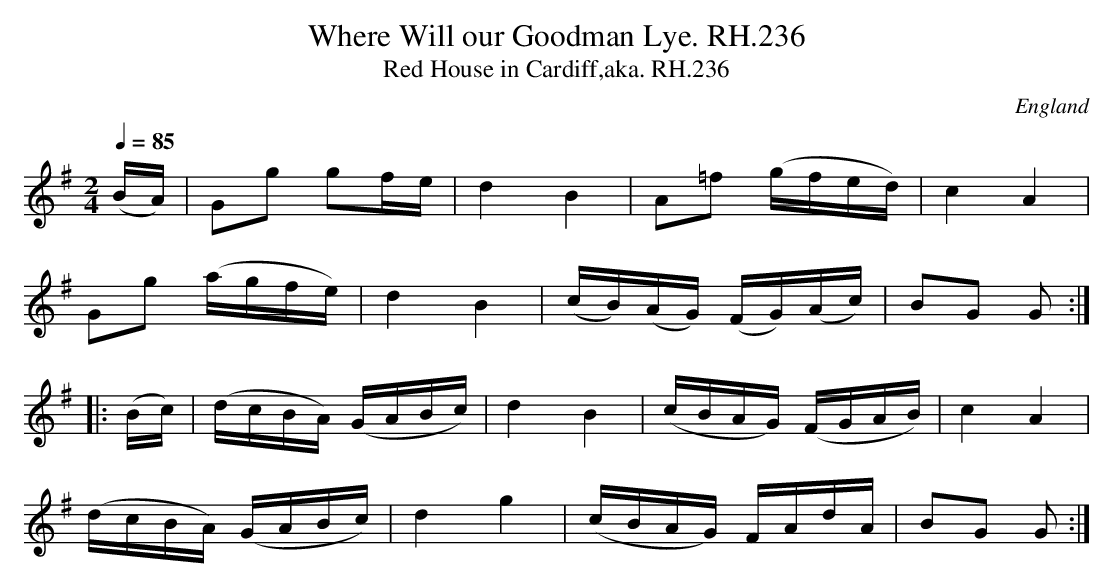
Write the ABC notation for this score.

X:1
T:Where Will our Goodman Lye. RH.236
T:Red House in Cardiff,aka. RH.236
O:England
M:2/4
L:1/16
Q:1/4=85
K:G
(BA)|G2g2 g2fe|d4 B4|A2=f2 (gfed)|c4 A4|
G2g2 (agfe)|d4 B4|(cB)(AG) (FG)(Ac)|B2G2 G2:|
|:(Bc)|(dcBA) (GABc)|d4 B4|(cBAG) (FGAB)|c4 A4|
(dcBA) (GABc)|d4 g4|(cBAG) FAdA|B2G2 G2:|
